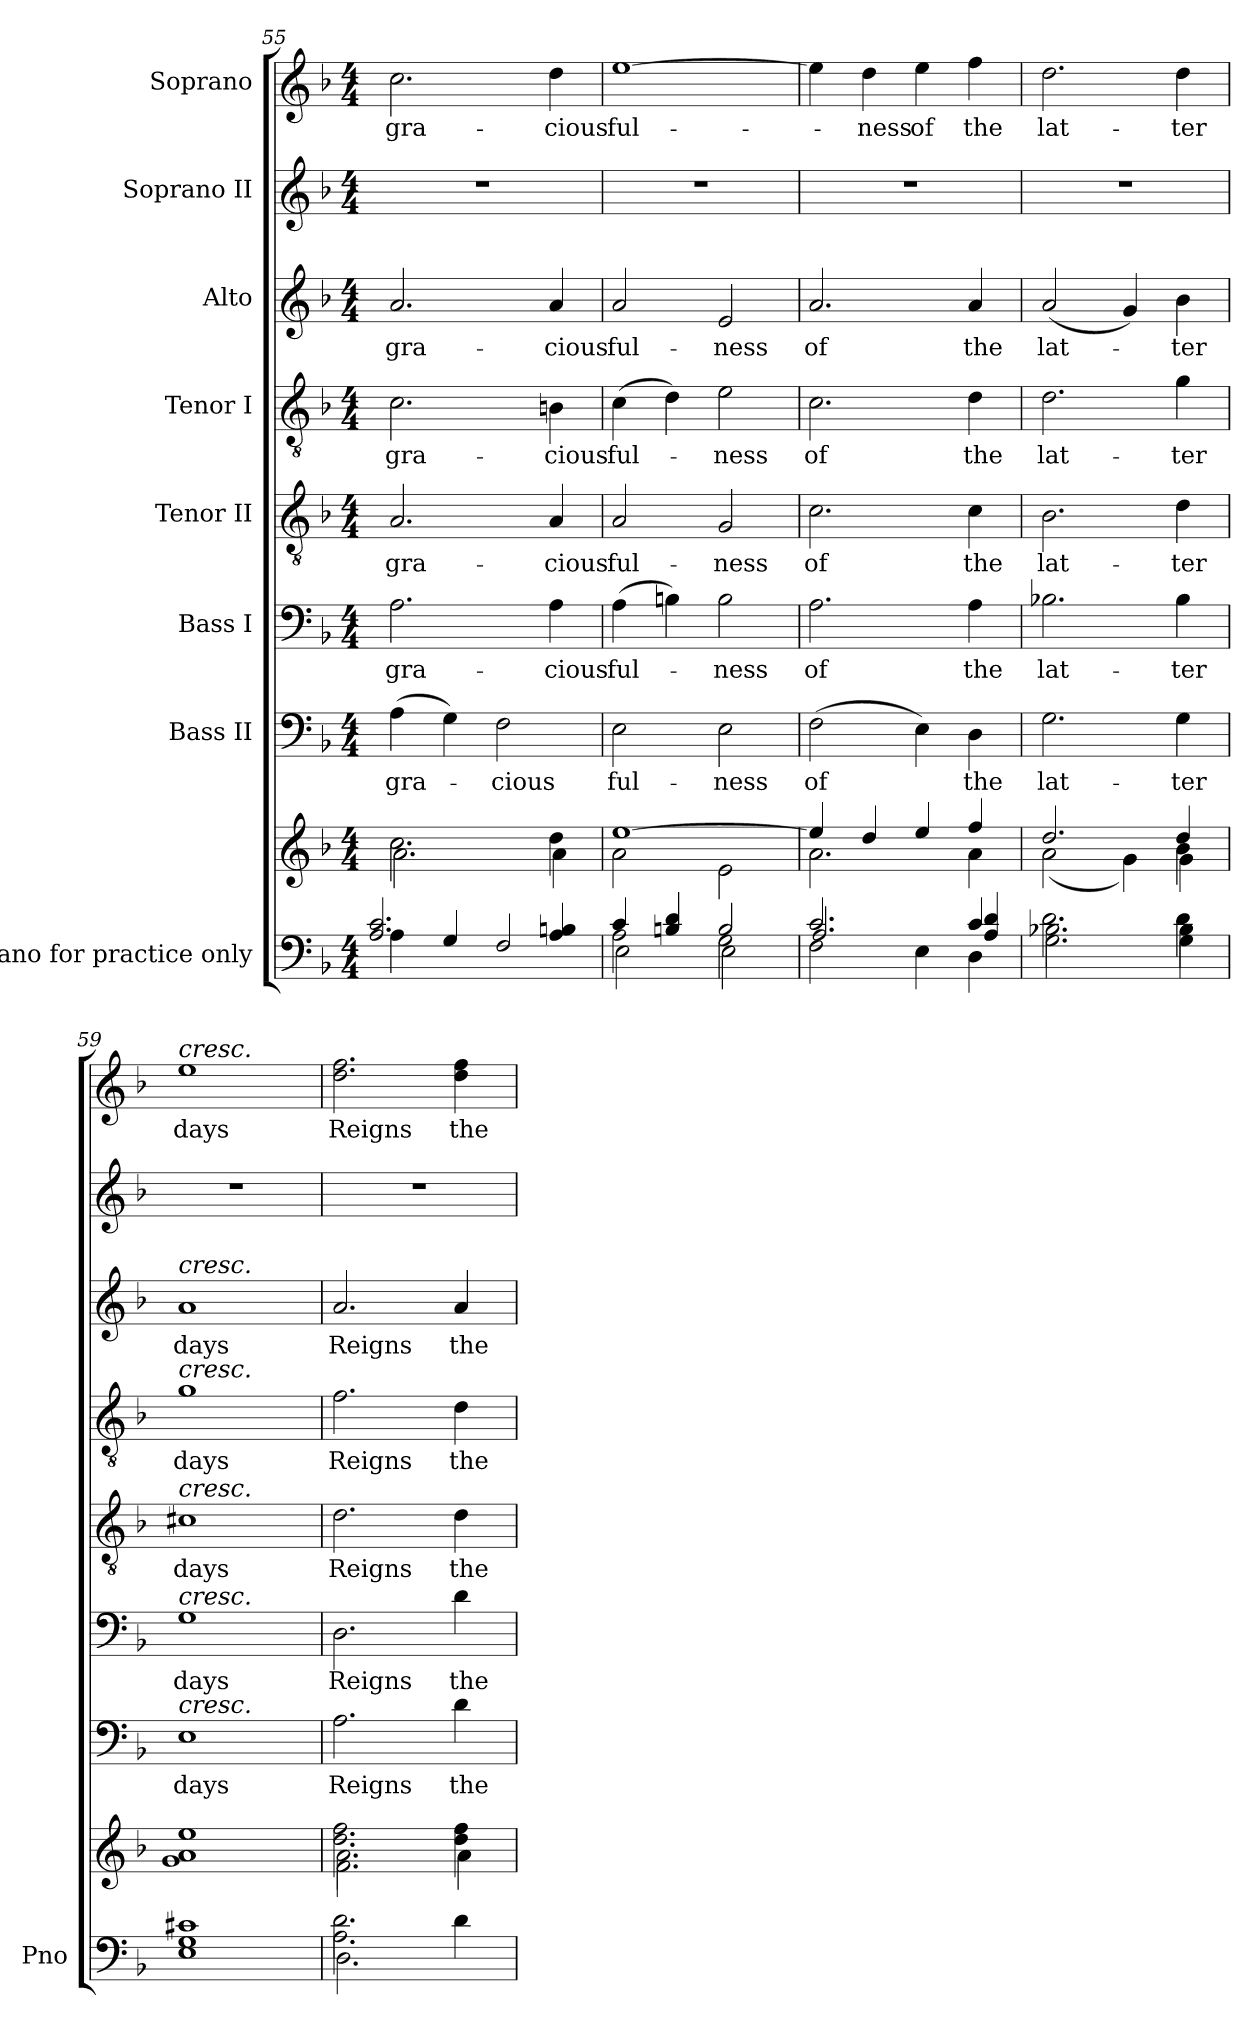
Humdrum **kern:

**kern	**kern	**kern	**text	**kern	**text	**kern	**text	**kern	**text	**kern	**text	**kern	**kern	**text
*part8	*part8	*part7	*part7	*part6	*part6	*part5	*part5	*part4	*part4	*part3	*part3	*part2	*part1	*part1
*staff9	*staff8	*staff7	*staff7	*staff6	*staff6	*staff5	*staff5	*staff4	*staff4	*staff3	*staff3	*staff2	*staff1	*staff1
*I"Piano for practice only	*	*I"Bass II	*	*I"Bass I	*	*I"Tenor II	*	*I"Tenor I	*	*I"Alto	*	*I"Soprano II	*I"Soprano	*
*I'Pno	*	*	*	*	*	*	*	*	*	*	*	*	*	*
*clefF4	*clefG2	*clefF4	*	*clefF4	*	*clefGv2	*	*clefGv2	*	*clefG2	*	*clefG2	*clefG2	*
*k[b-]	*k[b-]	*k[b-]	*	*k[b-]	*	*k[b-]	*	*k[b-]	*	*k[b-]	*	*k[b-]	*k[b-]	*
*M4/4	*M4/4	*M4/4	*	*M4/4	*	*M4/4	*	*M4/4	*	*M4/4	*	*M4/4	*M4/4	*
=55	=55	=55	=55	=55	=55	=55	=55	=55	=55	=55	=55	=55	=55	=55
*^	*^	*	*	*	*	*	*	*	*	*	*	*	*	*
!	!	!	!	!	!LO:LY:b	!	!LO:LY:b	!	!LO:LY:b	!	!LO:LY:b	!	!LO:LY:b	!	!	!LO:LY:b
4A\	2.A/ 2.c/	2.cc\	2.a\	(>4A\	gra-	2.A\	gra-	2.A/	gra-	2.c\	gra-	2.a/	gra-	1r	2.cc\	gra-
4G/	.	.	.	4G\)	.	.	.	.	.	.	.	.	.	.	.	.
!	!	!	!	!	!LO:LY:b	!	!	!	!	!	!	!	!	!	!	!
2F/	.	.	.	2F\	-cious	.	.	.	.	.	.	.	.	.	.	.
!	!	!	!	!	!	!	!LO:LY:b	!	!LO:LY:b	!	!LO:LY:b	!	!LO:LY:b	!	!	!LO:LY:b
.	4A/ 4Bn/	4dd\	4a\	.	.	4A\	-cious	4A/	-cious	4Bn\	-cious	4a/	-cious	.	4dd\	-cious
=56	=56	=56	=56	=56	=56	=56	=56	=56	=56	=56	=56	=56	=56	=56	=56	=56
*	*^	*	*^	*	*	*	*	*	*	*	*	*	*	*	*	*
!	!	!	!	!	!	!	!LO:LY:b	!	!LO:LY:b	!	!LO:LY:b	!	!LO:LY:b	!	!LO:LY:b	!	!	!LO:LY:b
2A\	4c/	2E\	[1ee	2a\	2ryy	2E\	ful-	(>4A\	ful-	2A/	ful-	(>4c\	ful-	2a/	ful-	1r	[1ee	ful-
.	4Bn/ 4d/	.	.	.	.	.	.	4Bn\)	.	.	.	4d\)	.	.	.	.	.	.
!	!	!	!	!	!	!	!LO:LY:b	!	!LO:LY:b	!	!LO:LY:b	!	!LO:LY:b	!	!LO:LY:b	!	!	!
2G\	2B/	2E\	.	2ryy	2e\	2E\	-ness	2B\	-ness	2G/	-ness	2e\	-ness	2e/	-ness	.	.	.
=57	=57	=57	=57	=57	=57	=57	=57	=57	=57	=57	=57	=57	=57	=57	=57	=57	=57	=57
!	!	!	!	!	!	!	!LO:LY:b	!	!LO:LY:b	!	!LO:LY:b	!	!LO:LY:b	!	!LO:LY:b	!	!	!
*	*	*	*	*v	*v	*	*	*	*	*	*	*	*	*	*	*	*	*
2.c/	2.A/	2F\	4ee/]	2.a\	(>2F\	-of	2.A\	of	2.c\	of	2.c\	of	2.a/	of	1r	4ee\]	.
!	!	!	!	!	!	!	!	!	!	!	!	!	!	!	!	!	!LO:LY:b
.	.	.	4dd/	.	.	.	.	.	.	.	.	.	.	.	.	4dd\	-ness
!	!	!	!	!	!	!	!	!	!	!	!	!	!	!	!	!	!LO:LY:b
.	.	4E\	4ee/	.	4E\)	.	.	.	.	.	.	.	.	.	.	4ee\	of
!	!	!	!	!	!	!LO:LY:b	!	!LO:LY:b	!	!LO:LY:b	!	!LO:LY:b	!	!LO:LY:b	!	!	!LO:LY:b
4c/	4A/ 4d/	4D\	4ff/	4a\	4D\	the	4A\	the	4c\	the	4d\	the	4a/	the	.	4ff\	the
=58	=58	=58	=58	=58	=58	=58	=58	=58	=58	=58	=58	=58	=58	=58	=58	=58	=58
*	*	*	*	*^	*	*	*	*	*	*	*	*	*	*	*	*	*
!	!	!	!	!	!	!	!LO:LY:b	!	!LO:LY:b	!	!LO:LY:b	!	!LO:LY:b	!	!LO:LY:b	!	!	!LO:LY:b
2.d\	2.B-X\	2.G\	2.dd/	(<2a\	2.ryy	2.G\	lat-	2.B-X\	lat-	2.B-\	lat-	2.d\	lat-	(<2a/	lat-	1r	2.dd\	lat-
.	.	.	.	4g\)	.	.	.	.	.	.	.	.	.	4g/)	.	.	.	.
!	!	!	!	!	!	!	!LO:LY:b	!	!LO:LY:b	!	!LO:LY:b	!	!LO:LY:b	!	!LO:LY:b	!	!	!LO:LY:b
4d\	4B-\	4G\	4dd/	4b-\	4g\	4G\	-ter	4B-\	-ter	4d\	-ter	4g\	-ter	4b-\	-ter	.	4dd\	-ter
=59	=59	=59	=59	=59	=59	=59	=59	=59	=59	=59	=59	=59	=59	=59	=59	=59	=59	=59
!	!	!	!	!	!	!	!	!	!	!	!	!	!	!	!	!	!LO:TX:a:i:t=cresc.	!
!	!	!	!	!	!	!	!	!	!	!	!	!	!	!LO:TX:a:i:t=cresc.	!	!	!	!
!	!	!	!	!	!	!	!	!	!	!	!	!LO:TX:a:i:t=cresc.	!	!	!	!	!	!
!	!	!	!	!	!	!	!	!	!	!LO:TX:a:i:t=cresc.	!	!	!	!	!	!	!	!
!	!	!	!	!	!	!	!	!LO:TX:a:i:t=cresc.	!	!	!	!	!	!	!	!	!	!
!	!	!	!	!	!	!LO:TX:a:i:t=cresc.	!	!	!	!	!	!	!	!	!	!	!	!
!	!	!	!LO:TX:b:i:t=cresc.	!	!	!	!	!	!	!	!	!	!	!	!	!	!	!
!	!	!	!	!	!	!	!LO:LY:b	!	!LO:LY:b	!	!LO:LY:b	!	!LO:LY:b	!	!LO:LY:b	!	!	!LO:LY:b
*	*	*	*v	*v	*v	*	*	*	*	*	*	*	*	*	*	*	*	*
1c#X	1G	1E	1g 1a 1ee	1E	days	1G	days	1c#X	days	1g	days	1a	days	1r	1ee	days
=60	=60	=60	=60	=60	=60	=60	=60	=60	=60	=60	=60	=60	=60	=60	=60	=60
*	*	*	*^	*	*	*	*	*	*	*	*	*	*	*	*	*
*	*	*	*	*^	*	*	*	*	*	*	*	*	*	*	*	*	*
!	!	!	!	!	!	!	!LO:LY:b	!	!LO:LY:b	!	!LO:LY:b	!	!LO:LY:b	!	!LO:LY:b	!	!	!LO:LY:b
2.d\	2.D\	2.A\	2.dd\ 2.ff\	2.a\	2.f\	2.A\	Reigns	2.D\	Reigns	2.d\	Reigns	2.f\	Reigns	2.a/	Reigns	1r	2.dd\ 2.ff\	Reigns
!	!	!	!	!	!	!	!LO:LY:b	!	!LO:LY:b	!	!LO:LY:b	!	!LO:LY:b	!	!LO:LY:b	!	!	!LO:LY:b
4d\	4ryy	4ryy	4dd\ 4ff\	4a\	4ryy	4d\	the	4d\	the	4d\	the	4d\	the	4a/	the	.	4dd\ 4ff\	the
*v	*v	*v	*	*	*	*	*	*	*	*	*	*	*	*	*	*	*	*
*	*v	*v	*v	*	*	*	*	*	*	*	*	*	*	*	*	*
=	=	=	=	=	=	=	=	=	=	=	=	=	=	=
*-	*-	*-	*-	*-	*-	*-	*-	*-	*-	*-	*-	*-	*-	*-
